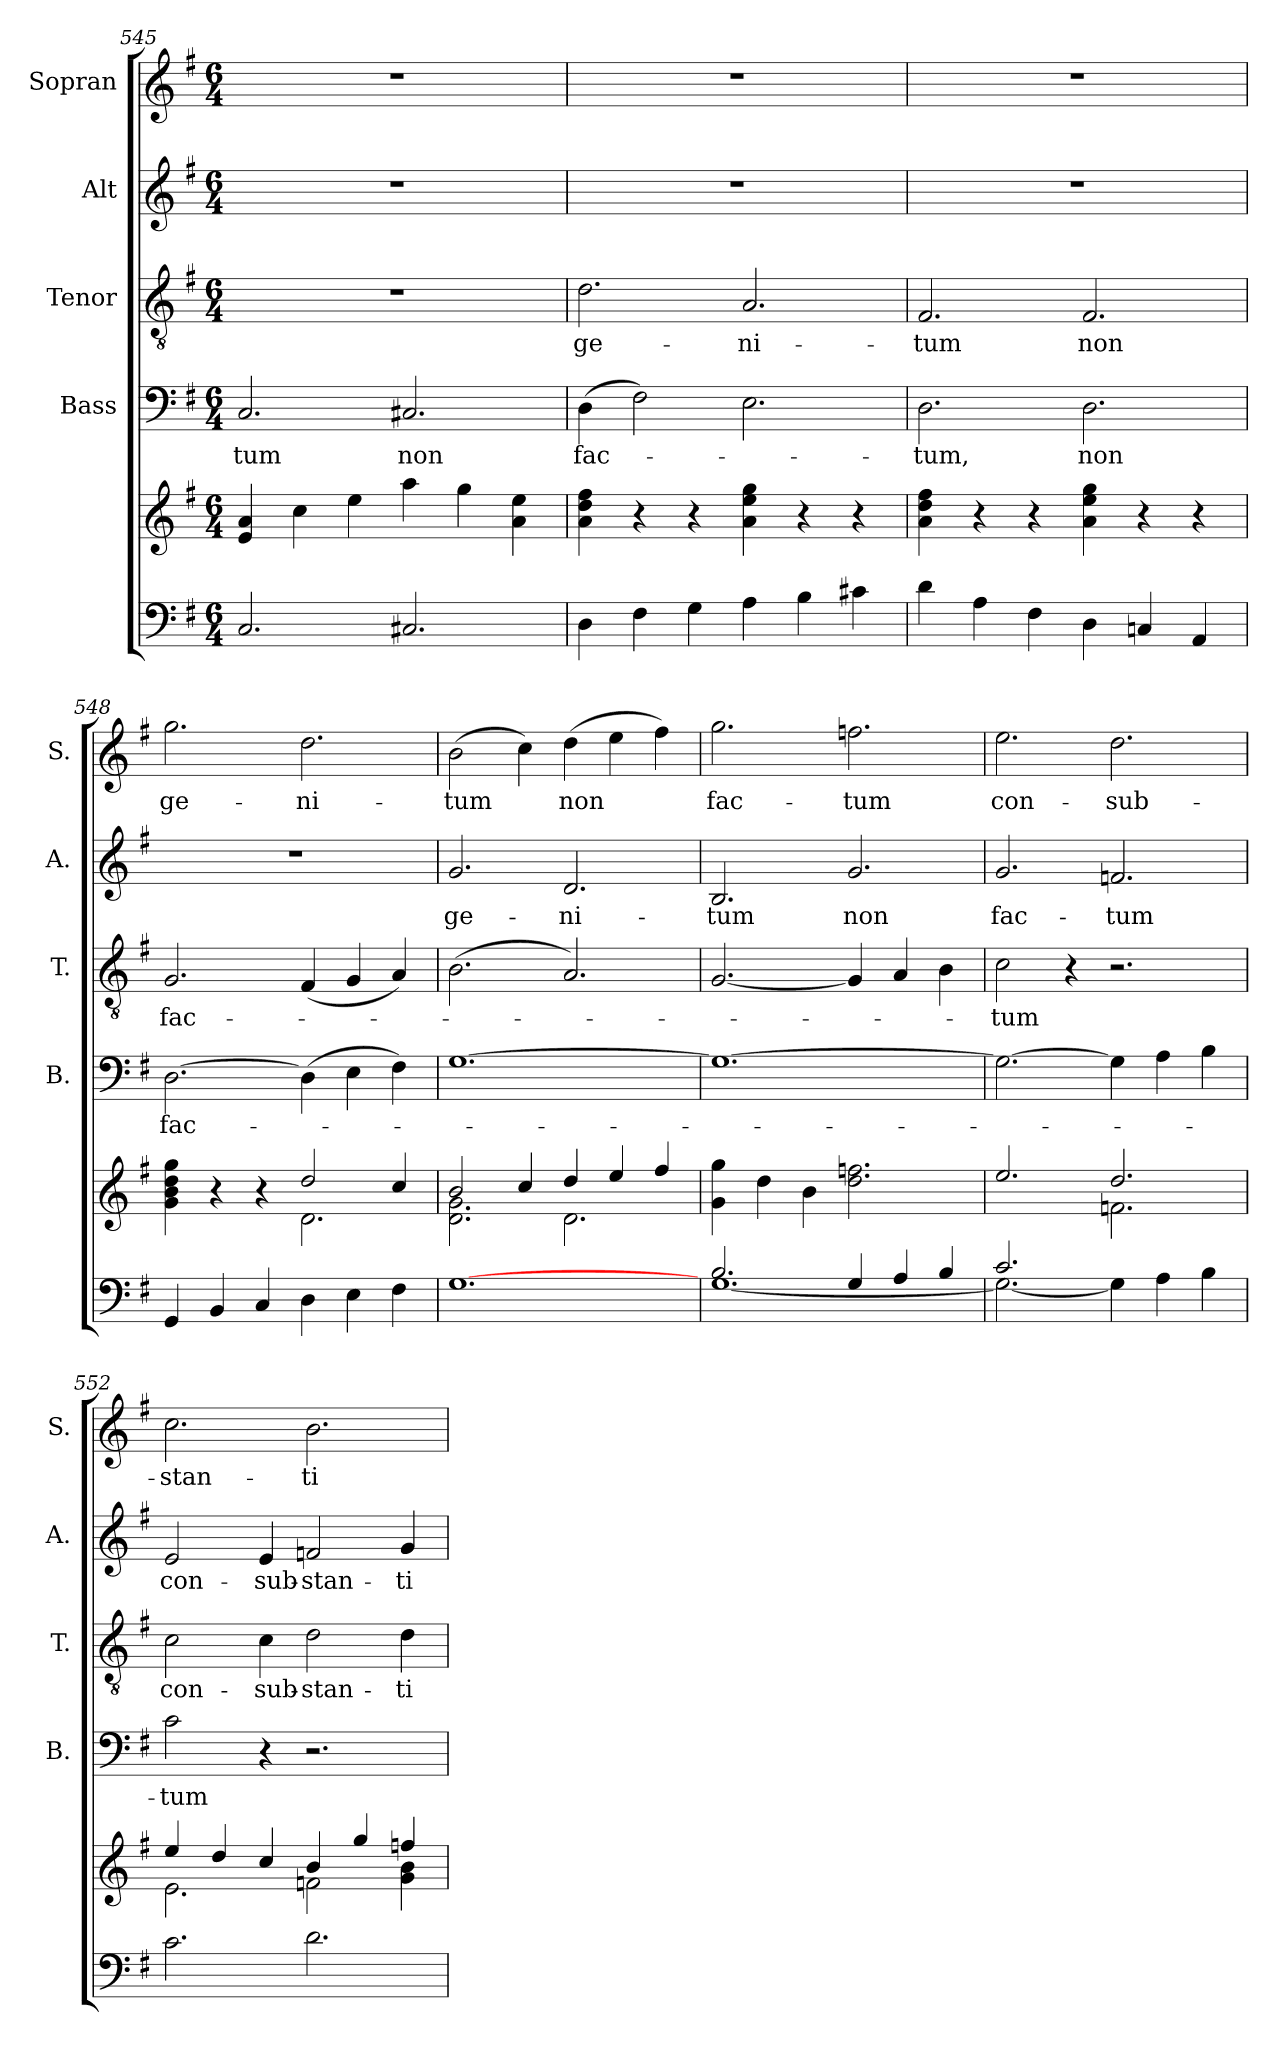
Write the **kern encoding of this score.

**kern	**kern	**kern	**text	**kern	**text	**kern	**text	**kern	**text
*part5	*part5	*part4	*part4	*part3	*part3	*part2	*part2	*part1	*part1
*staff6	*staff5	*staff4	*staff4	*staff3	*staff3	*staff2	*staff2	*staff1	*staff1
*	*	*I"Bass	*	*I"Tenor	*	*I"Alt	*	*I"Sopran	*
*	*	*I'B.	*	*I'T.	*	*I'A.	*	*I'S.	*
*clefF4	*clefG2	*clefF4	*	*clefGv2	*	*clefG2	*	*clefG2	*
*k[f#]	*k[f#]	*k[f#]	*	*k[f#]	*	*k[f#]	*	*k[f#]	*
*G:	*G:	*G:	*	*G:	*	*G:	*	*G:	*
*M6/4	*M6/4	*M6/4	*	*M6/4	*	*M6/4	*	*M6/4	*
=545	=545	=545	=545	=545	=545	=545	=545	=545	=545
!	!	!	!LO:LY:b	!	!	!	!	!	!
2.C/	4e/ 4a/	2.C/	-tum	1.r	.	1.r	.	1.r	.
.	4cc\	.	.	.	.	.	.	.	.
.	4ee\	.	.	.	.	.	.	.	.
!	!	!	!LO:LY:b	!	!	!	!	!	!
2.C#X/	4aa\	2.C#X/	non	.	.	.	.	.	.
.	4gg\	.	.	.	.	.	.	.	.
.	4a\ 4ee\	.	.	.	.	.	.	.	.
!!LO:LB:g=z
=546	=546	=546	=546	=546	=546	=546	=546	=546	=546
!	!	!	!LO:LY:b	!	!LO:LY:b	!	!	!	!
4D\	4a\ 4dd\ 4ff#\	(>4D\	fac-	2.d\	ge-	1.r	.	1.r	.
4F#\	4r	2F#\)	.	.	.	.	.	.	.
4G\	4r	.	.	.	.	.	.	.	.
!	!	!	!	!	!LO:LY:b	!	!	!	!
4A\	4a\ 4ee\ 4gg\	2.E\	.	2.A/	-ni-	.	.	.	.
4B\	4r	.	.	.	.	.	.	.	.
4c#X\	4r	.	.	.	.	.	.	.	.
=547	=547	=547	=547	=547	=547	=547	=547	=547	=547
!	!	!	!LO:LY:b	!	!LO:LY:b	!	!	!	!
4d\	4a\ 4dd\ 4ff#\	2.D\	-tum,	2.F#/	-tum	1.r	.	1.r	.
4A\	4r	.	.	.	.	.	.	.	.
4F#\	4r	.	.	.	.	.	.	.	.
!	!	!	!LO:LY:b	!	!LO:LY:b	!	!	!	!
4D\	4a\ 4ee\ 4gg\	2.D\	non	2.F#/	non	.	.	.	.
4Cn/	4r	.	.	.	.	.	.	.	.
4AA/	4r	.	.	.	.	.	.	.	.
=548	=548	=548	=548	=548	=548	=548	=548	=548	=548
*	*^	*	*	*	*	*	*	*	*
!	!	!	!	!LO:LY:b	!	!LO:LY:b	!	!	!	!LO:LY:b
4GG/	4g\ 4b\ 4dd\ 4gg\	2.ryy	[2.D\	fac-	2.G/	fac-	1.r	.	2.gg\	ge-
4BB/	4r	.	.	.	.	.	.	.	.	.
4C/	4r	.	.	.	.	.	.	.	.	.
!	!	!	!	!	!	!	!	!	!	!LO:LY:b
4D\	2dd/	2.d\	(>4D\]	.	(<4F#/	.	.	.	2.dd\	-ni-
4E\	.	.	4E\	.	4G/	.	.	.	.	.
4F#\	4cc/	.	4F#\)	.	4A/)	.	.	.	.	.
=549	=549	=549	=549	=549	=549	=549	=549	=549	=549	=549
!	!	!	!	!	!	!	!	!LO:LY:b	!	!LO:LY:b
[<1.G	2b/	2.d\ 2.g\	[1.G	.	(>2.B\	.	2.g/	ge-	(>2b\	-tum
.	4cc/	.	.	.	.	.	.	.	4cc\)	.
!	!	!	!	!	!	!	!	!LO:LY:b	!	!LO:LY:b
.	4dd/	2.d\	.	.	2.A/)	.	2.d/	-ni-	(>4dd\	non
.	4ee/	.	.	.	.	.	.	.	4ee\	.
.	4ff#/	.	.	.	.	.	.	.	4ff#\)	.
*	*v	*v	*	*	*	*	*	*	*	*
=550	=550	=550	=550	=550	=550	=550	=550	=550	=550
*^	*	*	*	*	*	*	*	*	*
!	!	!	!	!	!	!	!	!LO:LY:b	!	!LO:LY:b
2.B/	[<1.G	4g\ 4gg\	1.G_	.	[2.G/	.	2.B/	-tum	2.gg\	fac-
.	.	4dd\	.	.	.	.	.	.	.	.
.	.	4b\	.	.	.	.	.	.	.	.
!	!	!	!	!	!	!	!	!LO:LY:b	!	!LO:LY:b
4G/	.	2.dd\ 2.ffn\	.	.	4G/]	.	2.g/	non	2.ffn\	-tum
4A/	.	.	.	.	4A/	.	.	.	.	.
4B/	.	.	.	.	4B\	.	.	.	.	.
!!LO:PB:g=z
=551	=551	=551	=551	=551	=551	=551	=551	=551	=551	=551
*	*	*^	*	*	*	*	*	*	*	*
!	!	!	!	!	!	!	!LO:LY:b	!	!LO:LY:b	!	!LO:LY:b
2.c/	2.G\_	2.ee/	2.ryy	2.G\_	.	2c\	-tum	2.g/	fac-	2.ee\	con-
.	.	.	.	.	.	4r	.	.	.	.	.
!	!	!	!	!	!	!	!	!	!LO:LY:b	!	!LO:LY:b
2.ryy	4G\]	2.dd/	2.fn\	4G\]	.	2.r	.	2.fn/	-tum	2.dd\	-sub-
.	4A\	.	.	4A\	.	.	.	.	.	.	.
.	4B\	.	.	4B\	.	.	.	.	.	.	.
=552	=552	=552	=552	=552	=552	=552	=552	=552	=552	=552	=552
!	!	!	!	!	!LO:LY:b	!	!LO:LY:b	!	!LO:LY:b	!	!LO:LY:b
*v	*v	*	*	*	*	*	*	*	*	*	*
2.c\	4ee/	2.e\	2c\	-tum	2c\	con-	2e/	con-	2.cc\	-stan-
.	4dd/	.	.	.	.	.	.	.	.	.
!	!	!	!	!	!	!LO:LY:b	!	!LO:LY:b	!	!
.	4cc/	.	4r	.	4c\	-sub-	4e/	-sub-	.	.
!	!	!	!	!	!	!LO:LY:b	!	!LO:LY:b	!	!LO:LY:b
2.d\	4b/	2fn\	2.r	.	2d\	-stan-	2fn/	-stan-	2.b\	-ti-
.	4gg/	.	.	.	.	.	.	.	.	.
!	!	!	!	!	!	!LO:LY:b	!	!LO:LY:b	!	!
.	4ffn/	4g\ 4b\	.	.	4d\	-ti-	4g/	-ti-	.	.
*	*v	*v	*	*	*	*	*	*	*	*
=	=	=	=	=	=	=	=	=	=
*-	*-	*-	*-	*-	*-	*-	*-	*-	*-
